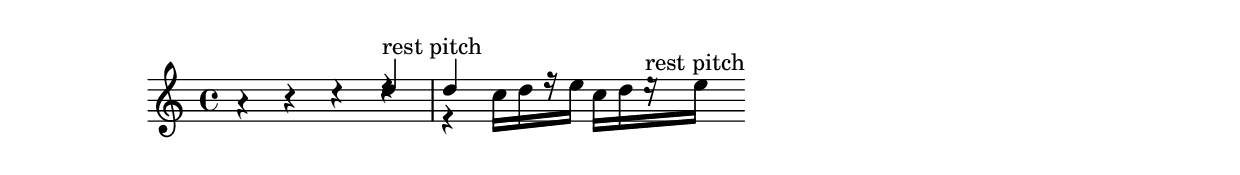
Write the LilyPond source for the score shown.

\version "2.1.22"
\header {

texidoc = "Rests can have pitches--these will be affected by
transposition and relativization. If a rest has a pitch, rest/rest and
beam/rest collision resolving will leave it alone."

}

    \paper { raggedright= ##t }

\score { \notes\relative c'' 
	 {
	     a4\rest b4\rest c4\rest

	     <<d \\  d\rest^"rest pitch" >>
	     <<d \\  r>>
	     c16 [ d r e] 
	     c16 [ d e\rest^"rest pitch" e] 
	     
	 }
     }

